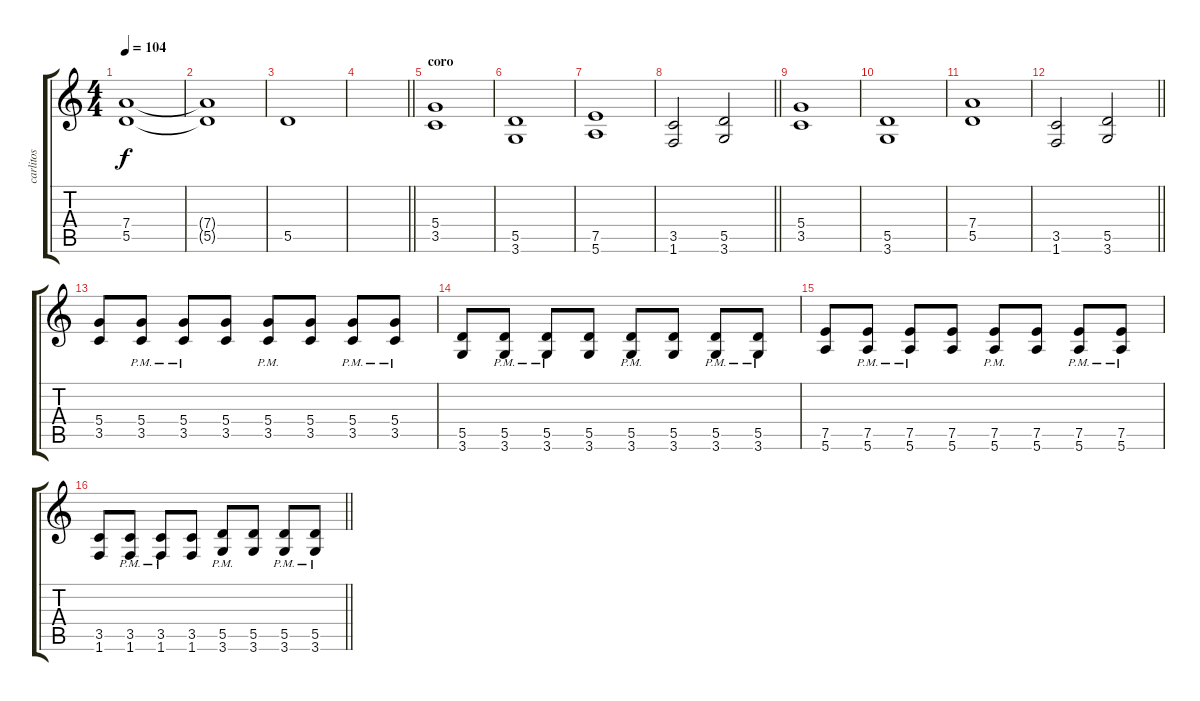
\track ("carlitos" "carlitos") {instrument overdrivenguitar}
\staff {score tabs}
\tuning (E4 B3 G3 D3 A2 E2) {hide}
\ts (4 4)
\tempo 104
\clef g2
\ks c
(7.4 5.5).1{dy f} |
(7.4{t} 5.5{t}).1 |
5.5.1 |
\barLineRight lightlight
|
\section ("" "coro")
(5.4 3.5).1 |
(5.5 3.6).1 |
(7.5 5.6).1 |
\barLineRight lightlight
(3.5 1.6).2 (5.5 3.6).2 |
(5.4 3.5).1 |
(5.5 3.6).1 |
(7.4 5.5).1 |
\barLineRight lightlight
(3.5 1.6).2 (5.5 3.6).2 |
(5.4 3.5).8 (5.4{pm} 3.5{pm}).8 (5.4{pm} 3.5{pm}).8 (5.4 3.5).8 (5.4{pm} 3.5{pm}).8 (5.4 3.5).8 (5.4{pm} 3.5{pm}).8 (5.4{pm} 3.5{pm}).8 |
(5.5 3.6).8 (5.5{pm} 3.6{pm}).8 (5.5{pm} 3.6{pm}).8 (5.5 3.6).8 (5.5{pm} 3.6{pm}).8 (5.5 3.6).8 (5.5{pm} 3.6{pm}).8 (5.5{pm} 3.6{pm}).8 |
(7.5 5.6).8 (7.5{pm} 5.6{pm}).8 (7.5{pm} 5.6{pm}).8 (7.5 5.6).8 (7.5{pm} 5.6{pm}).8 (7.5 5.6).8 (7.5{pm} 5.6{pm}).8 (7.5{pm} 5.6{pm}).8 |
\barLineRight lightlight
(3.5 1.6).8 (3.5{pm} 1.6{pm}).8 (3.5{pm} 1.6{pm}).8 (3.5 1.6).8 (5.5{pm} 3.6{pm}).8 (5.5 3.6).8 (5.5{pm} 3.6{pm}).8 (5.5{pm} 3.6{pm}).8
